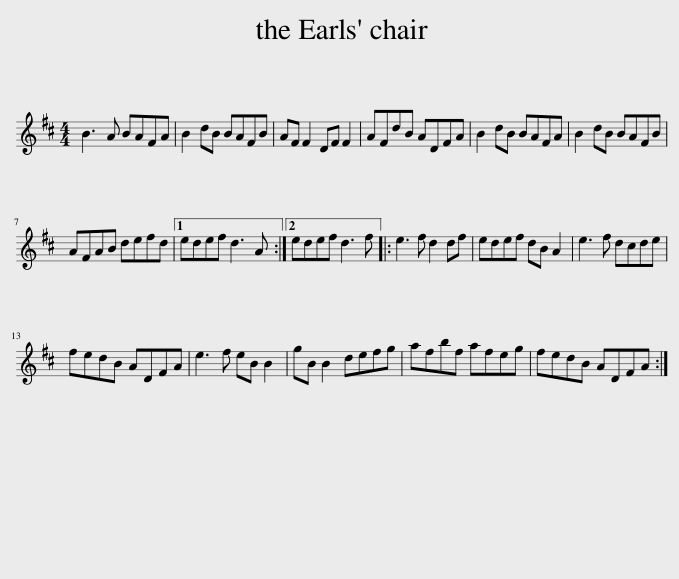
X:1
L:1/8
M:4/4
I:linebreak $
K:Bmin
V:1 treble
V:1
 B3 A BAFA | B2 dB BAFB | AF F2 DF F2 | AFdB ADFA | B2 dB BAFA | %5
 B2 dB BAFB |$ AFAB defd |1 edef d3 A :|2 edef d3 f |: e3 f d2 df | %10
 edef dB A2 | e3 f dcde |$ fedB ADFA | e3 f eB B2 | gB B2 defg | %15
 afbf afeg | fedB ADFA :| %17
